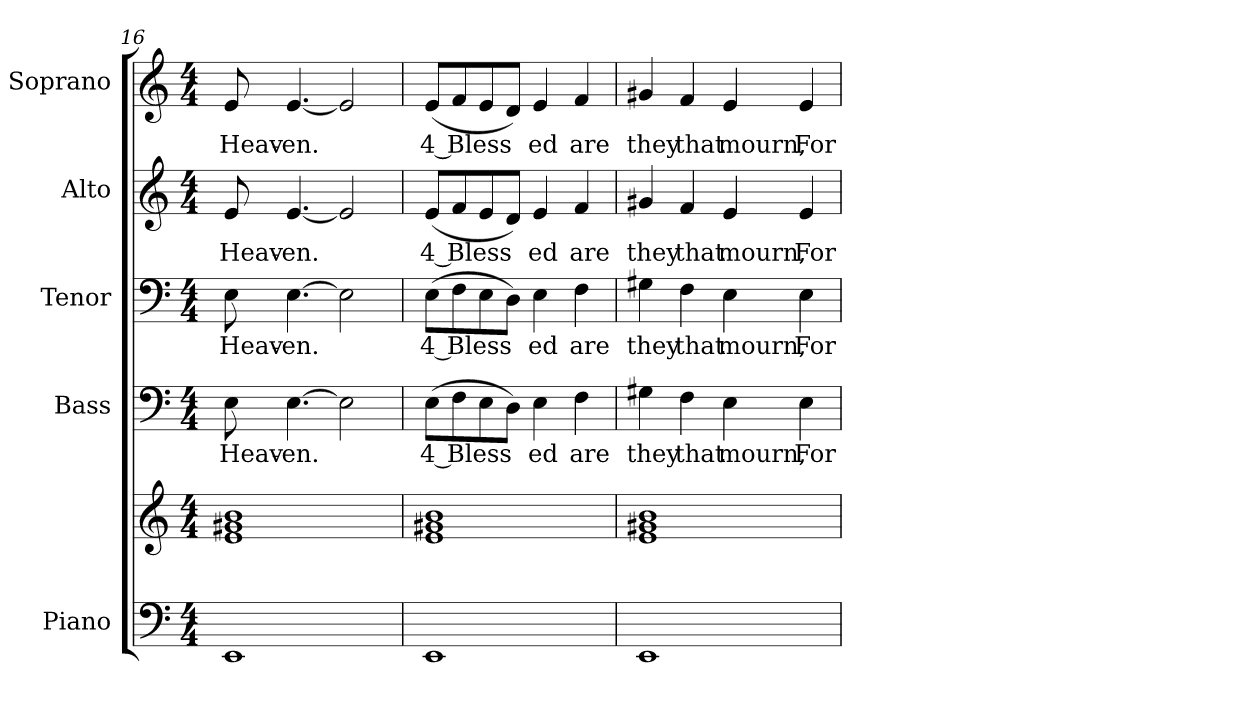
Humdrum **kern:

**kern	**kern	**kern	**text	**kern	**text	**kern	**text	**kern	**text
*part5	*part5	*part4	*part4	*part3	*part3	*part2	*part2	*part1	*part1
*staff6	*staff5	*staff4	*staff4	*staff3	*staff3	*staff2	*staff2	*staff1	*staff1
*I"Piano	*	*I"Bass	*	*I"Tenor	*	*I"Alto	*	*I"Soprano	*
*I'Pno.	*	*I'B.	*	*I'T.	*	*I'A.	*	*I'S.	*
!!LO:PB:g=z
*clefF4	*clefG2	*clefF4	*	*clefF4	*	*clefG2	*	*clefG2	*
*k[]	*k[]	*k[]	*	*k[]	*	*k[]	*	*k[]	*
*C:	*C:	*C:	*	*C:	*	*C:	*	*C:	*
*M4/4	*M4/4	*M4/4	*	*M4/4	*	*M4/4	*	*M4/4	*
=16	=16	=16	=16	=16	=16	=16	=16	=16	=16
!	!	!	!LO:LY:b:color=#000000	!	!	!	!	!	!
!	!	!	!	!	!LO:LY:b:color=#000000	!	!	!	!
!	!	!	!	!	!	!	!LO:LY:b:color=#000000	!	!
!	!	!	!	!	!	!	!	!	!LO:LY:b:color=#000000
1EEi	1ei 1g#Xi 1bi	8Ei\	Heav-	8Ei\	Heav-	8ei/	Heav-	8ei/	Heav-
!	!	!	!LO:LY:b:color=#000000	!	!	!	!	!	!
!	!	!	!	!	!LO:LY:b:color=#000000	!	!	!	!
!	!	!	!	!	!	!	!LO:LY:b:color=#000000	!	!
!	!	!	!	!	!	!	!	!	!LO:LY:b:color=#000000
.	.	[>4.Ei\	-en.	[>4.Ei\	-en.	[<4.ei/	-en.	[<4.ei/	-en.
.	.	2Ei\]	.	2Ei\]	.	2ei/]	.	2ei/]	.
=17	=17	=17	=17	=17	=17	=17	=17	=17	=17
!	!	!	!LO:LY:b:color=#000000	!	!	!	!	!	!
!	!	!	!	!	!LO:LY:b:color=#000000	!	!	!	!
!	!	!	!	!	!	!	!LO:LY:b:color=#000000	!	!
!	!	!	!	!	!	!	!	!	!LO:LY:b:color=#000000
1EEi	1ei 1g#Xi 1bi	(8Ei\L	4 Bless	(8Ei\L	4 Bless	(8ei/L	4 Bless	(8ei/L	4 Bless
.	.	8Fi\	.	8Fi\	.	8fi/	.	8fi/	.
.	.	8Ei\	.	8Ei\	.	8ei/	.	8ei/	.
.	.	8Di\J)	.	8Di\J)	.	8di/J)	.	8di/J)	.
!	!	!	!LO:LY:b:color=#000000	!	!	!	!	!	!
!	!	!	!	!	!LO:LY:b:color=#000000	!	!	!	!
!	!	!	!	!	!	!	!LO:LY:b:color=#000000	!	!
!	!	!	!	!	!	!	!	!	!LO:LY:b:color=#000000
.	.	4Ei\	ed	4Ei\	ed	4ei/	ed	4ei/	ed
!	!	!	!LO:LY:b:color=#000000	!	!	!	!	!	!
!	!	!	!	!	!LO:LY:b:color=#000000	!	!	!	!
!	!	!	!	!	!	!	!LO:LY:b:color=#000000	!	!
!	!	!	!	!	!	!	!	!	!LO:LY:b:color=#000000
.	.	4Fi\	are	4Fi\	are	4fi/	are	4fi/	are
!!LO:PB:g=z
=18	=18	=18	=18	=18	=18	=18	=18	=18	=18
!	!	!	!LO:LY:b:color=#000000	!	!	!	!	!	!
!	!	!	!	!	!LO:LY:b:color=#000000	!	!	!	!
!	!	!	!	!	!	!	!LO:LY:b:color=#000000	!	!
!	!	!	!	!	!	!	!	!	!LO:LY:b:color=#000000
1EEi	1ei 1g#Xi 1bi	4G#Xi\	they	4G#Xi\	they	4g#Xi/	they	4g#Xi/	they
!	!	!	!LO:LY:b:color=#000000	!	!	!	!	!	!
!	!	!	!	!	!LO:LY:b:color=#000000	!	!	!	!
!	!	!	!	!	!	!	!LO:LY:b:color=#000000	!	!
!	!	!	!	!	!	!	!	!	!LO:LY:b:color=#000000
.	.	4Fi\	that	4Fi\	that	4fi/	that	4fi/	that
!	!	!	!LO:LY:b:color=#000000	!	!	!	!	!	!
!	!	!	!	!	!LO:LY:b:color=#000000	!	!	!	!
!	!	!	!	!	!	!	!LO:LY:b:color=#000000	!	!
!	!	!	!	!	!	!	!	!	!LO:LY:b:color=#000000
.	.	4Ei\	mourn,	4Ei\	mourn,	4ei/	mourn,	4ei/	mourn,
!	!	!	!LO:LY:b:color=#000000	!	!	!	!	!	!
!	!	!	!	!	!LO:LY:b:color=#000000	!	!	!	!
!	!	!	!	!	!	!	!LO:LY:b:color=#000000	!	!
!	!	!	!	!	!	!	!	!	!LO:LY:b:color=#000000
.	.	4Ei\	For	4Ei\	For	4ei/	For	4ei/	For
=	=	=	=	=	=	=	=	=	=
*-	*-	*-	*-	*-	*-	*-	*-	*-	*-
